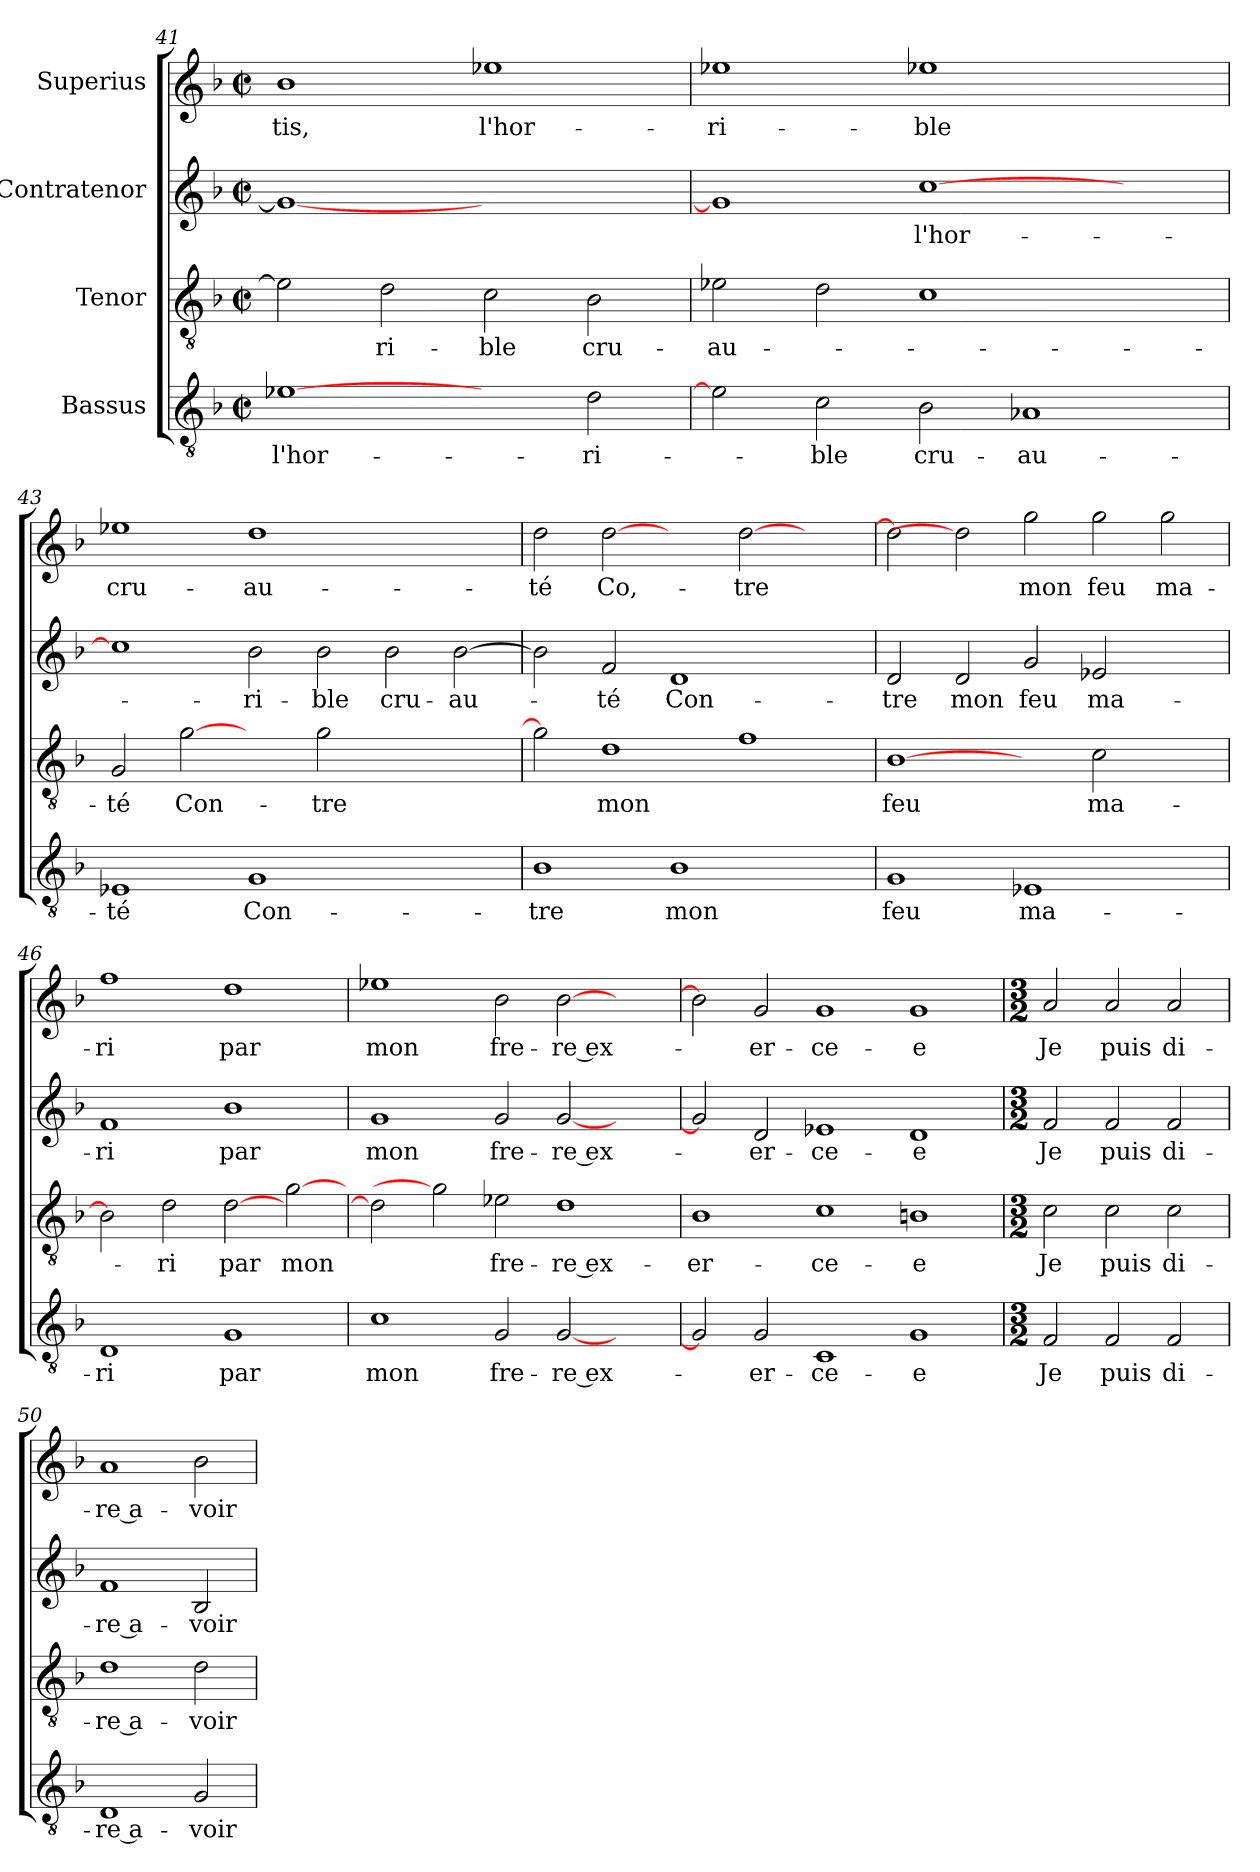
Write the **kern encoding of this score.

**kern	**text	**kern	**text	**kern	**text	**kern	**text
*part4	*part4	*part3	*part3	*part2	*part2	*part1	*part1
*staff4	*staff4	*staff3	*staff3	*staff2	*staff2	*staff1	*staff1
*I"Bassus	*	*I"Tenor	*	*I"Contratenor	*	*I"Superius	*
!!LO:PB:g=z
*clefGv2	*	*clefGv2	*	*clefG2	*	*clefG2	*
*k[b-]	*	*k[b-]	*	*k[b-]	*	*k[b-]	*
*F:	*	*F:	*	*F:	*	*F:	*
*M2/2	*	*M2/2	*	*M2/2	*	*M2/2	*
*met(c|)	*	*met(c|)	*	*met(c|)	*	*met(c|)	*
=41	=41	=41	=41	=41	=41	=41	=41
[1e-X\	l'hor-	2e-\]	.	1g/_	.	1b-\	-tis,
.	.	2d\	-ri-	.	.	.	.
2ryy	.	2c\	-ble	1ryy	.	1ee-X\	l'hor-
2d\	-ri-	2B-\	cru-	.	.	.	.
=42	=42	=42	=42	=42	=42	=42	=42
2e-\]	.	2e-X\	-au-	1g/]	.	1ee-X\	-ri-
2c\	-ble	2d\	.	.	.	.	.
2B-\	cru-	1c\	.	[1cc\	l'hor-	1ee-X\	-ble
1A-X/	-au-	.	.	.	.	.	.
.	.	2ryy	.	2ryy	.	2ryy	.
=43	=43	=43	=43	=43	=43	=43	=43
1E-X/	-té	2G/	-té	1cc\]	.	1ee-X\	cru-
.	.	[2g\	Con-	.	.	.	.
1G/	Con-	2ryy	.	2b-\	-ri-	1dd\	-au-
.	.	2g\	-tre	2b-\	-ble	.	.
1ryy	.	1ryy	.	2b-\	cru-	1ryy	.
.	.	.	.	[2b-\	-au-	.	.
=44	=44	=44	=44	=44	=44	=44	=44
1B-\	-tre	2g\]	.	2b-\]	.	2dd\	-té
.	.	1d\	mon	2f/	-té	[2dd\	Co,-
1B-\	mon	.	.	1d/	Con-	2ryy	.
.	.	1f\	.	.	.	[2dd\	-tre
2ryy	.	.	.	2ryy	.	2ryy	.
=45	=45	=45	=45	=45	=45	=45	=45
1G/	feu	[1B-\	feu	2d/	-tre	2dd\]	.
.	.	.	.	2d/	mon	2dd\]	.
1E-X/	ma-	2ryy	.	2g/	feu	2gg\	mon
.	.	2c\	ma-	2e-X/	ma-	2gg\	feu
2ryy	.	2ryy	.	2ryy	.	2gg\	ma-
=46	=46	=46	=46	=46	=46	=46	=46
1D/	-ri	2B-\]	.	1f/	-ri	1ff\	-ri
.	.	2d\	-ri	.	.	.	.
1G/	par	[2d\	par	1b-\	par	1dd\	par
.	.	[2g\	mon	.	.	.	.
!!LO:LB:g=z
=47	=47	=47	=47	=47	=47	=47	=47
1c\	mon	2d\]	.	1g/	mon	1ee-X\	mon
.	.	2g\]	.	.	.	.	.
2G/	fre-	2e-X\	fre-	2g/	fre-	2b-\	fre-
[2G/	-re ex-	1d\	-re ex-	[2g/	-re ex-	[2b-\	-re ex-
2ryy	.	.	.	2ryy	.	2ryy	.
=48	=48	=48	=48	=48	=48	=48	=48
2G/]	.	1B-\	-er-	2g/]	.	2b-\]	.
2G/	-er-	.	.	2d/	-er-	2g/	-er-
1C/	-ce-	1c\	-ce-	1e-X/	-ce-	1g/	-ce-
1G/	-e	1Bn\	-e	1d/	-e	1g/	-e
=49	=49	=49	=49	=49	=49	=49	=49
*M3/2	*	*M3/2	*	*M3/2	*	*M3/2	*
2F/	Je	2c\	Je	2f/	Je	2a/	Je
2F/	puis	2c\	puis	2f/	puis	2a/	puis
2F/	di-	2c\	di-	2f/	di-	2a/	di-
=50	=50	=50	=50	=50	=50	=50	=50
1D/	-re a-	1d\	-re a-	1f/	-re a-	1a/	-re a-
2G/	-voir	2d\	-voir	2B-/	-voir	2b-\	-voir
=	=	=	=	=	=	=	=
*-	*-	*-	*-	*-	*-	*-	*-
